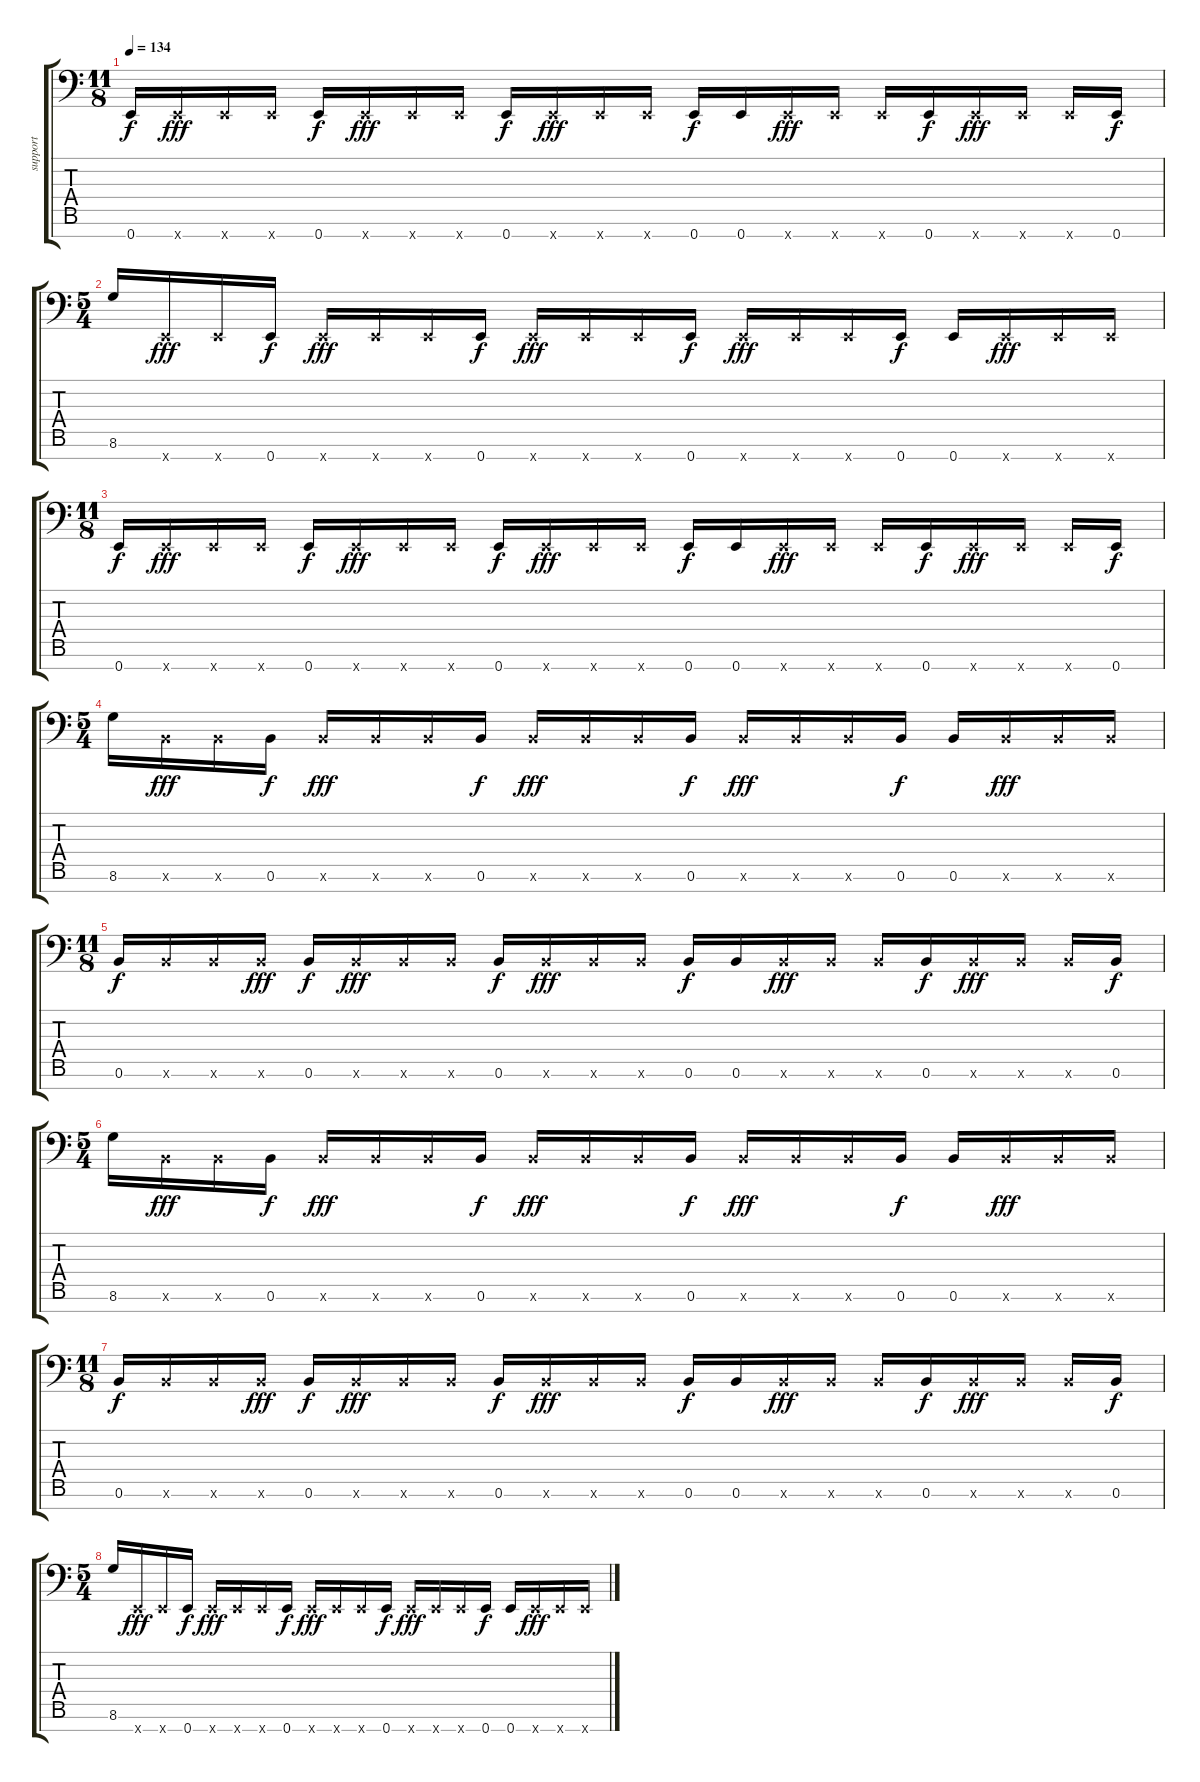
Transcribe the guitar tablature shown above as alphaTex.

\track ("support" "support") {instrument distortionguitar}
\staff {score tabs}
\tuning (B3 G3 D3 A2 E2 B1 E1) {hide}
\ts (11 8)
\tempo 134
\clef f4
\ks c
0.7.16{dy f} 0.7{x}.16{dy fff} 0.7{x}.16 0.7{x}.16 0.7.16{dy f} 0.7{x}.16{dy fff} 0.7{x}.16 0.7{x}.16 0.7.16{dy f} 0.7{x}.16{dy fff} 0.7{x}.16 0.7{x}.16 0.7.16{dy f} 0.7.16 0.7{x}.16{dy fff} 0.7{x}.16 0.7{x}.16 0.7.16{dy f} 0.7{x}.16{dy fff} 0.7{x}.16 0.7{x}.16 0.7.16{dy f} |
\ts (5 4)
8.6.16 0.7{x}.16{dy fff} 0.7{x}.16 0.7.16{dy f} 0.7{x}.16{dy fff} 0.7{x}.16 0.7{x}.16 0.7.16{dy f} 0.7{x}.16{dy fff} 0.7{x}.16 0.7{x}.16 0.7.16{dy f} 0.7{x}.16{dy fff} 0.7{x}.16 0.7{x}.16 0.7.16{dy f} 0.7.16 0.7{x}.16{dy fff} 0.7{x}.16 0.7{x}.16 |
\ts (11 8)
0.7.16{dy f} 0.7{x}.16{dy fff} 0.7{x}.16 0.7{x}.16 0.7.16{dy f} 0.7{x}.16{dy fff} 0.7{x}.16 0.7{x}.16 0.7.16{dy f} 0.7{x}.16{dy fff} 0.7{x}.16 0.7{x}.16 0.7.16{dy f} 0.7.16 0.7{x}.16{dy fff} 0.7{x}.16 0.7{x}.16 0.7.16{dy f} 0.7{x}.16{dy fff} 0.7{x}.16 0.7{x}.16 0.7.16{dy f} |
\ts (5 4)
8.6.16 0.6{x}.16{dy fff} 0.6{x}.16 0.6.16{dy f} 0.6{x}.16{dy fff} 0.6{x}.16 0.6{x}.16 0.6.16{dy f} 0.6{x}.16{dy fff} 0.6{x}.16 0.6{x}.16 0.6.16{dy f} 0.6{x}.16{dy fff} 0.6{x}.16 0.6{x}.16 0.6.16{dy f} 0.6.16 0.6{x}.16{dy fff} 0.6{x}.16 0.6{x}.16 |
\ts (11 8)
0.6.16{dy f} 0.6{x}.16 0.6{x}.16 0.6{x}.16{dy fff} 0.6.16{dy f} 0.6{x}.16{dy fff} 0.6{x}.16 0.6{x}.16 0.6.16{dy f} 0.6{x}.16{dy fff} 0.6{x}.16 0.6{x}.16 0.6.16{dy f} 0.6.16 0.6{x}.16{dy fff} 0.6{x}.16 0.6{x}.16 0.6.16{dy f} 0.6{x}.16{dy fff} 0.6{x}.16 0.6{x}.16 0.6.16{dy f} |
\ts (5 4)
8.6.16 0.6{x}.16{dy fff} 0.6{x}.16 0.6.16{dy f} 0.6{x}.16{dy fff} 0.6{x}.16 0.6{x}.16 0.6.16{dy f} 0.6{x}.16{dy fff} 0.6{x}.16 0.6{x}.16 0.6.16{dy f} 0.6{x}.16{dy fff} 0.6{x}.16 0.6{x}.16 0.6.16{dy f} 0.6.16 0.6{x}.16{dy fff} 0.6{x}.16 0.6{x}.16 |
\ts (11 8)
0.6.16{dy f} 0.6{x}.16 0.6{x}.16 0.6{x}.16{dy fff} 0.6.16{dy f} 0.6{x}.16{dy fff} 0.6{x}.16 0.6{x}.16 0.6.16{dy f} 0.6{x}.16{dy fff} 0.6{x}.16 0.6{x}.16 0.6.16{dy f} 0.6.16 0.6{x}.16{dy fff} 0.6{x}.16 0.6{x}.16 0.6.16{dy f} 0.6{x}.16{dy fff} 0.6{x}.16 0.6{x}.16 0.6.16{dy f} |
\ts (5 4)
8.6.16 0.7{x}.16{dy fff} 0.7{x}.16 0.7.16{dy f} 0.7{x}.16{dy fff} 0.7{x}.16 0.7{x}.16 0.7.16{dy f} 0.7{x}.16{dy fff} 0.7{x}.16 0.7{x}.16 0.7.16{dy f} 0.7{x}.16{dy fff} 0.7{x}.16 0.7{x}.16 0.7.16{dy f} 0.7.16 0.7{x}.16{dy fff} 0.7{x}.16 0.7{x}.16
